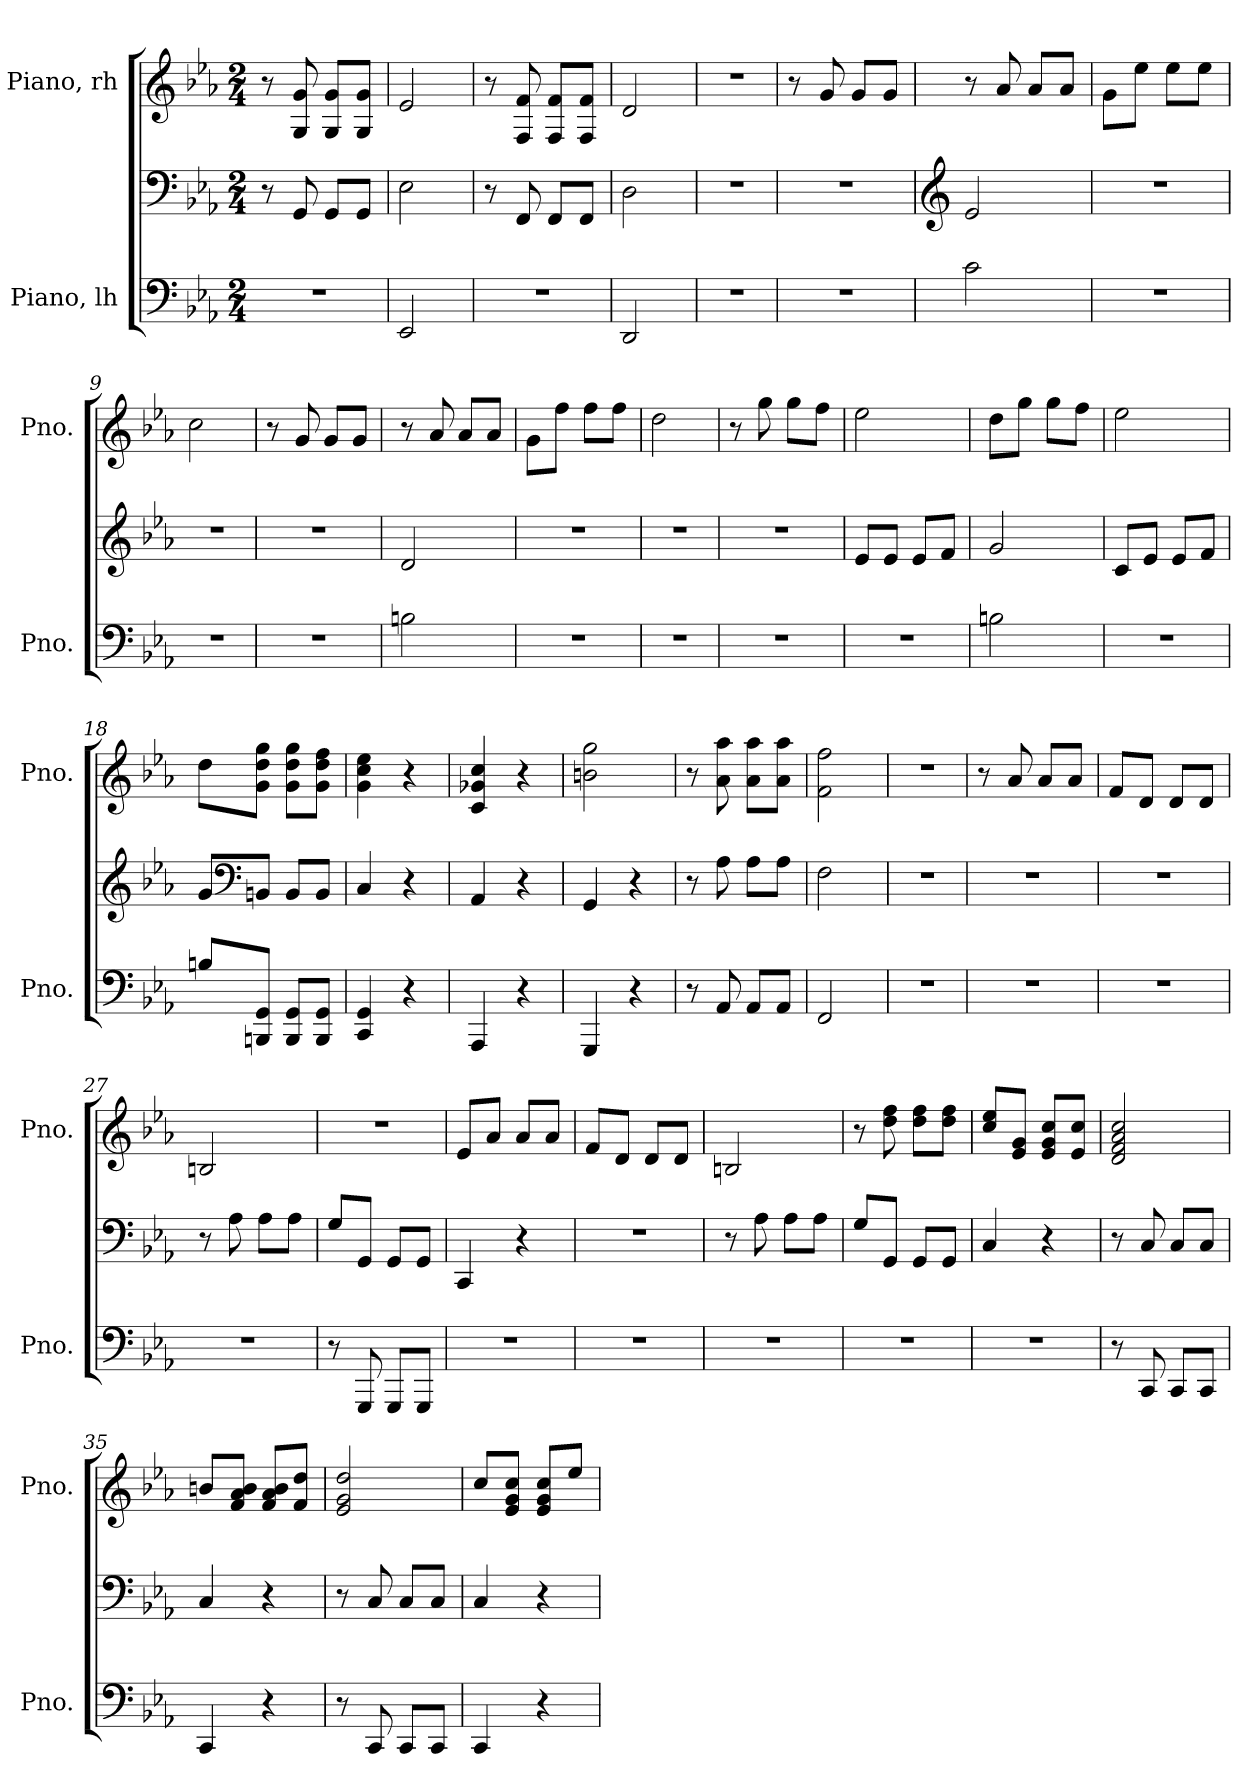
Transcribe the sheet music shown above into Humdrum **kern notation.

**kern	**kern	**kern
*part2	*part2	*part1
*staff3	*staff2	*staff1
*I"Piano, lh	*	*I"Piano, rh
*I'Pno.	*	*I'Pno.
*clefF4	*clefF4	*clefG2
*k[b-e-a-]	*k[b-e-a-]	*k[b-e-a-]
*M2/4	*M2/4	*M2/4
*MM216	*MM216	*MM216
=1	=1	=1
2r	8r	8r
.	8GG/	8G/ 8g/
.	8GG/L	8G/ 8g/L
.	8GG/J	8G/ 8g/J
=2	=2	=2
2EE-/	2E-\	2e-/
=3	=3	=3
2r	8r	8r
.	8FF/	8F/ 8f/
.	8FF/L	8F/ 8f/L
.	8FF/J	8F/ 8f/J
=4	=4	=4
2DD/	2D\	2d/
=5	=5	=5
2r	2r	2r
=6	=6	=6
2r	2r	8r
.	.	8g/
.	.	8g/L
.	.	8g/J
=7	=7	=7
*	*clefG2	*
2c\	2e-/	8r
.	.	8a-/
.	.	8a-/L
.	.	8a-/J
=8	=8	=8
2r	2r	8g\L
.	.	8ee-\J
.	.	8ee-\L
.	.	8ee-\J
!!LO:LB:g=z
=9	=9	=9
2r	2r	2cc\
=10	=10	=10
2r	2r	8r
.	.	8g/
.	.	8g/L
.	.	8g/J
=11	=11	=11
2Bn\	2d/	8r
.	.	8a-/
.	.	8a-/L
.	.	8a-/J
=12	=12	=12
2r	2r	8g\L
.	.	8ff\J
.	.	8ff\L
.	.	8ff\J
=13	=13	=13
2r	2r	2dd\
=14	=14	=14
2r	2r	8r
.	.	8gg\
.	.	8gg\L
.	.	8ff\J
=15	=15	=15
2r	8e-/L	2ee-\
.	8e-/J	.
.	8e-/L	.
.	8f/J	.
=16	=16	=16
2Bn\	2g/	8dd\L
.	.	8gg\J
.	.	8gg\L
.	.	8ff\J
=17	=17	=17
2r	8c/L	2ee-\
.	8e-/J	.
.	8e-/L	.
.	8f/J	.
!!LO:LB:g=z
=18	=18	=18
8Bn/L	8g/L	8dd\L
*	*clefF4	*
8BBBn/ 8GG/J	8BBn/J	8g\ 8dd\ 8gg\J
8BBB/ 8GG/L	8BB/L	8g\ 8dd\ 8gg\L
8BBB/ 8GG/J	8BB/J	8g\ 8dd\ 8ff\J
=19	=19	=19
4CC/ 4GG/	4C/	4g\ 4cc\ 4ee-\
4r	4r	4r
=20	=20	=20
4AAA-/	4AA-/	4c/ 4g-X/ 4cc/
4r	4r	4r
=21	=21	=21
4GGG/	4GG/	2bn\ 2gg\
4r	4r	.
=22	=22	=22
8r	8r	8r
8AA-/	8A-\	8a-\ 8aa-\
8AA-/L	8A-\L	8a-\ 8aa-\L
8AA-/J	8A-\J	8a-\ 8aa-\J
=23	=23	=23
2FF/	2F\	2f\ 2ff\
=24	=24	=24
2r	2r	2r
=25	=25	=25
2r	2r	8r
.	.	8a-/
.	.	8a-/L
.	.	8a-/J
=26	=26	=26
2r	2r	8f/L
.	.	8d/J
.	.	8d/L
.	.	8d/J
!!LO:LB:g=z
=27	=27	=27
2r	8r	2Bn/
.	8A-\	.
.	8A-\L	.
.	8A-\J	.
=28	=28	=28
8r	8G/L	2r
8GGG/	8GG/J	.
8GGG/L	8GG/L	.
8GGG/J	8GG/J	.
=29	=29	=29
2r	4CC/	8e-/L
.	.	8a-/J
.	4r	8a-/L
.	.	8a-/J
=30	=30	=30
2r	2r	8f/L
.	.	8d/J
.	.	8d/L
.	.	8d/J
=31	=31	=31
2r	8r	2Bn/
.	8A-\	.
.	8A-\L	.
.	8A-\J	.
=32	=32	=32
2r	8G/L	8r
.	8GG/J	8dd\ 8ff\
.	8GG/L	8dd\ 8ff\L
.	8GG/J	8dd\ 8ff\J
=33	=33	=33
2r	4C/	8cc/ 8ee-/L
.	.	8e-/ 8g/J
.	4r	8e-/ 8g/ 8cc/L
.	.	8e-/ 8cc/J
!!LO:PB:g=z
=34	=34	=34
8r	8r	2d/ 2f/ 2a-/ 2cc/
8CC/	8C/	.
8CC/L	8C/L	.
8CC/J	8C/J	.
=35	=35	=35
4CC/	4C/	8bn/L
.	.	8f/ 8a-/ 8b/J
4r	4r	8f/ 8a-/ 8b/L
.	.	8f/ 8dd/J
=36	=36	=36
8r	8r	2e-/ 2g/ 2dd/
8CC/	8C/	.
8CC/L	8C/L	.
8CC/J	8C/J	.
=37	=37	=37
4CC/	4C/	8cc/L
.	.	8e-/ 8g/ 8cc/J
4r	4r	8e-/ 8g/ 8cc/L
.	.	8ee-/J
=	=	=
*-	*-	*-
